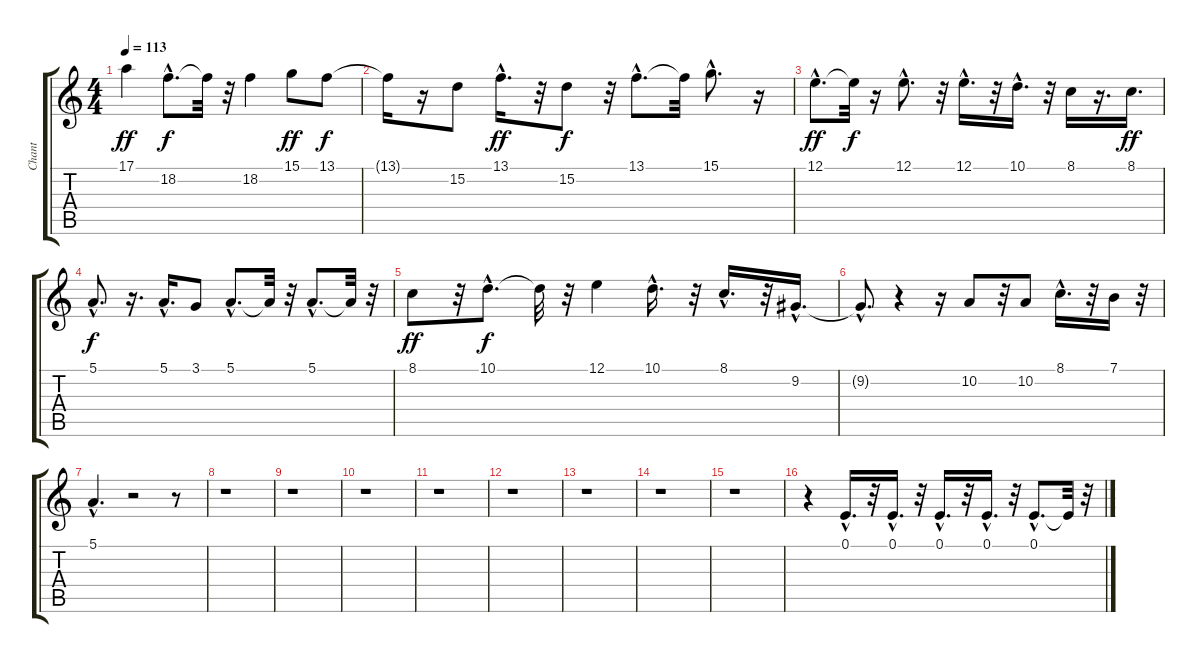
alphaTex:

\track ("Chant" "Chant") {instrument shakuhachi}
\staff {score tabs}
\tuning (E4 B3 G3 D3 A2 E2) {hide}
\ts (4 4)
\tempo 113
\clef g2
\ks c
17.1.4{dy ff} 18.2{hac}.8{d dy f} 18.2{t}.32 r.32 18.2.4 15.1.8{dy ff} 13.1.8{dy f} |
13.1{t}.16 r.16 15.2.8 13.1{hac}.16{d dy ff} r.32 15.2.8{dy f} r.32 13.1{hac}.8{d} 13.1{t}.32 15.1{hac}.8{d} r.16 |
12.1{hac}.8{d dy ff} 12.1{t}.32{dy f} r.16 12.1{hac}.8{d} r.32 12.1{hac}.16{d} r.32 10.1{hac}.16{d} r.32 8.1.16 r.16{d} 8.1.16{d dy ff} |
5.1{hac}.8{d dy f} r.16{d} 5.1{hac}.16{d} 3.1.8 5.1{hac}.8{d} 5.1{t}.32 r.32 5.1{hac}.8{d} 5.1{t}.32 r.32 |
8.1.8{dy ff} r.32 10.1{hac}.8{d dy f} 10.1{t}.32 r.32 12.1.4 10.1{hac}.16{d} r.32 8.1{hac}.16{d} r.32 9.2{hac}.16{d} |
9.2{hac t}.8{d} r.4 r.16 10.2.8 r.32 10.2.8 8.1{hac}.16{d} r.32 7.1.16 r.32 |
5.1{hac}.4{d} r.2 r.8 |
r.1 |
r.1 |
r.1 |
r.1 |
r.1 |
r.1 |
r.1 |
r.1 |
r.4 0.1{hac}.16{d} r.32 0.1{hac}.16{d} r.32 0.1{hac}.16{d} r.32 0.1{hac}.16{d} r.32 0.1{hac}.8{d} 0.1{t}.32 r.32
